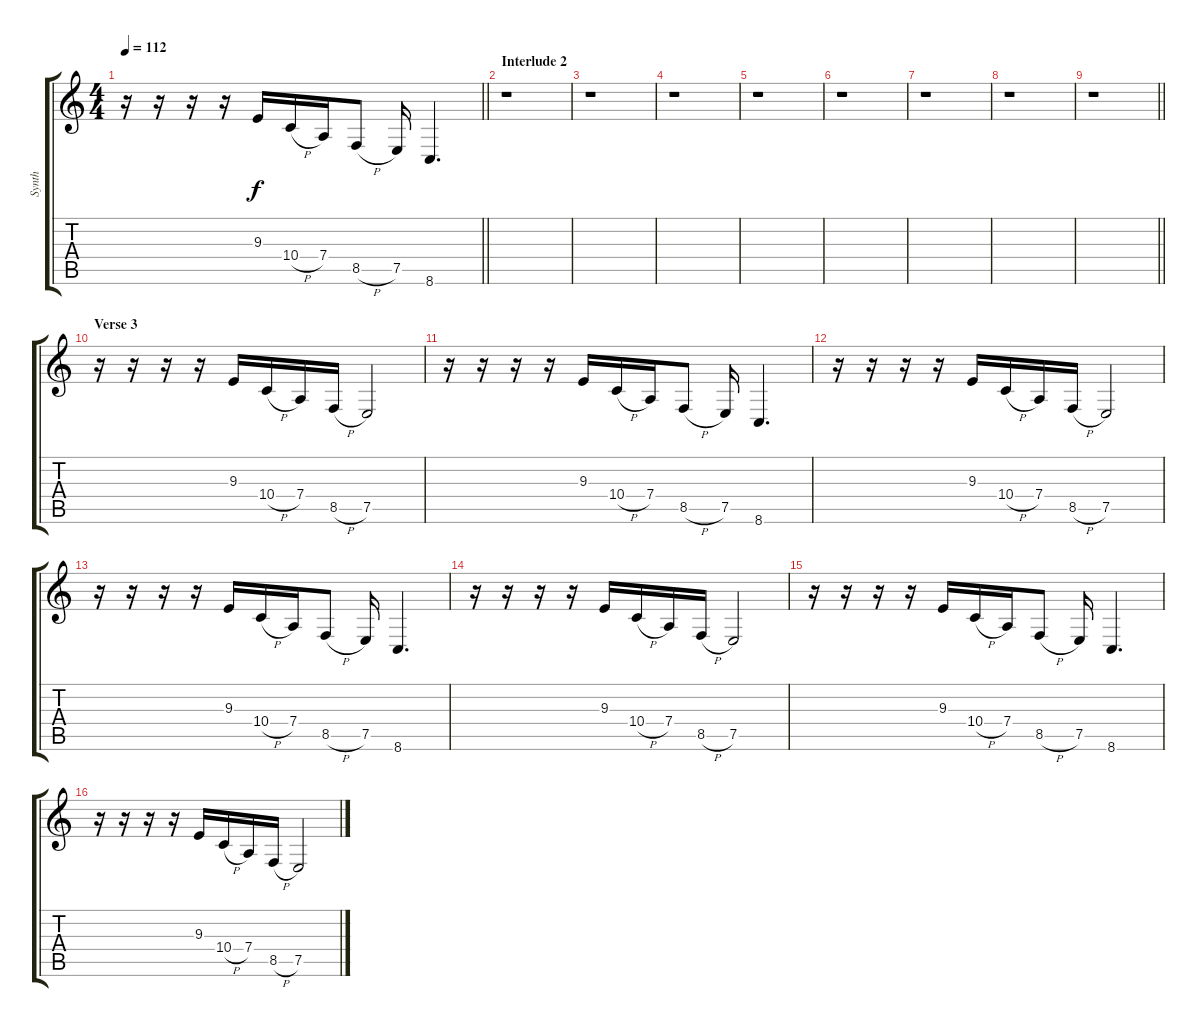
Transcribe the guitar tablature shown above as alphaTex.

\track ("Synth" "Synth") {instrument lead1square}
\staff {score tabs}
\tuning (E4 B3 G3 D3 A2 E2) {hide}
\ts (4 4)
\tempo 112
\clef g2
\barLineRight lightlight
\ks c
r.16{dy f} r.16 r.16 r.16 9.3.16 10.4{h}.16 7.4.16 8.5{h}.8 7.5.16 8.6.4{d} |
\section ("" "Interlude 2")
r.1 |
r.1 |
r.1 |
r.1 |
r.1 |
r.1 |
r.1 |
\barLineRight lightlight
r.1 |
\section ("" "Verse 3")
r.16 r.16 r.16 r.16 9.3.16 10.4{h}.16 7.4.16 8.5{h}.16 7.5.2 |
r.16 r.16 r.16 r.16 9.3.16 10.4{h}.16 7.4.16 8.5{h}.8 7.5.16 8.6.4{d} |
r.16 r.16 r.16 r.16 9.3.16 10.4{h}.16 7.4.16 8.5{h}.16 7.5.2 |
r.16 r.16 r.16 r.16 9.3.16 10.4{h}.16 7.4.16 8.5{h}.8 7.5.16 8.6.4{d} |
r.16 r.16 r.16 r.16 9.3.16 10.4{h}.16 7.4.16 8.5{h}.16 7.5.2 |
r.16 r.16 r.16 r.16 9.3.16 10.4{h}.16 7.4.16 8.5{h}.8 7.5.16 8.6.4{d} |
r.16 r.16 r.16 r.16 9.3.16 10.4{h}.16 7.4.16 8.5{h}.16 7.5.2
